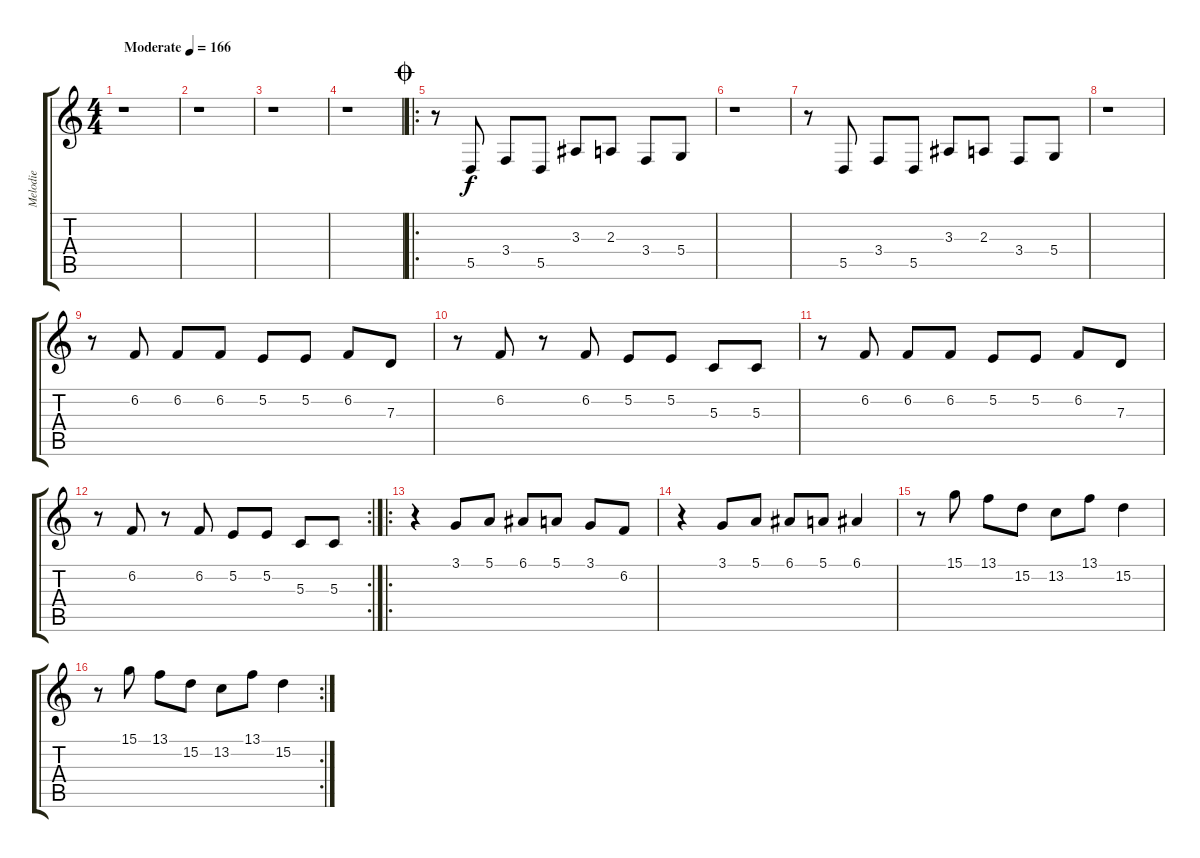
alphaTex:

\track ("Melodie" "Melodie") {instrument drawbarorgan}
\staff {score tabs}
\tuning (E4 B3 G3 D3 A2 E2) {hide}
\ts (4 4)
\tempo (166 "Moderate")
\clef g2
\ks c
r.1{dy f instrument drawbarorgan} |
r.1 |
r.1 |
r.1 |
\ro
\jump coda
r.8 5.5.8 3.4.8 5.5.8 3.3.8 2.3.8 3.4.8 5.4.8 |
r.1 |
r.8 5.5.8 3.4.8 5.5.8 3.3.8 2.3.8 3.4.8 5.4.8 |
r.1 |
r.8 6.2.8 6.2.8 6.2.8 5.2.8 5.2.8 6.2.8 7.3.8 |
r.8 6.2.8 r.8 6.2.8 5.2.8 5.2.8 5.3.8 5.3.8 |
r.8 6.2.8 6.2.8 6.2.8 5.2.8 5.2.8 6.2.8 7.3.8 |
\rc 2
r.8 6.2.8 r.8 6.2.8 5.2.8 5.2.8 5.3.8 5.3.8 |
\ro
r.4 3.1.8 5.1.8 6.1.8 5.1.8 3.1.8 6.2.8 |
r.4 3.1.8 5.1.8 6.1.8 5.1.8 6.1.4 |
r.8 15.1.8 13.1.8 15.2.8 13.2.8 13.1.8 15.2.4 |
\rc 2
r.8 15.1.8 13.1.8 15.2.8 13.2.8 13.1.8 15.2.4
